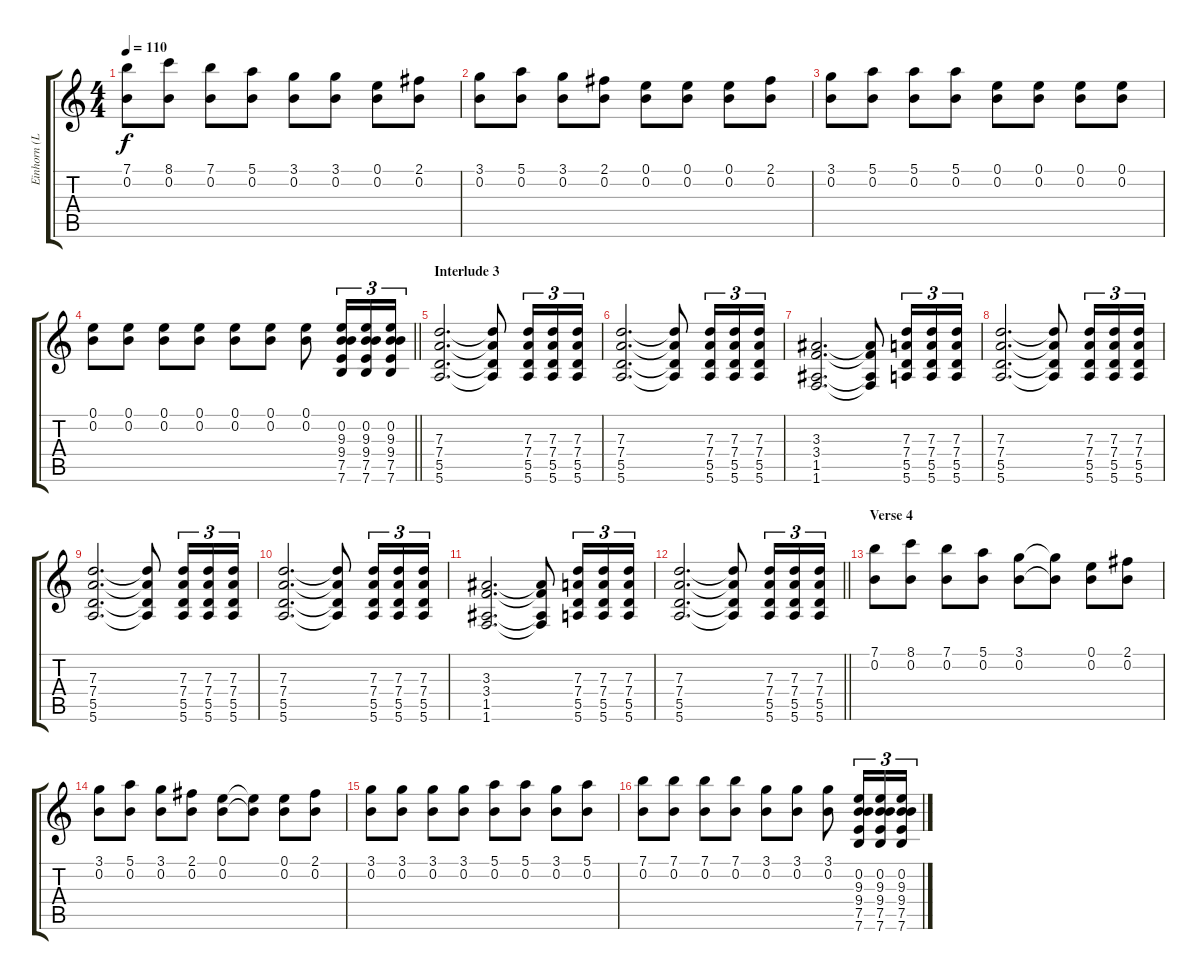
\track ("Einhorn (Lute/Ac. Guitar)" "Einhorn (L") {instrument acousticguitarsteel}
\staff {score tabs}
\tuning (E4 B3 G3 D3 A2 E2) {hide}
\ts (4 4)
\tempo 110
\clef g2
\ks c
(7.1 0.2).8{dy f} (8.1 0.2).8 (7.1 0.2).8 (5.1 0.2).8 (3.1 0.2).8 (3.1 0.2).8 (0.1 0.2).8 (2.1 0.2).8 |
(3.1 0.2).8 (5.1 0.2).8 (3.1 0.2).8 (2.1 0.2).8 (0.1 0.2).8 (0.1 0.2).8 (0.1 0.2).8 (2.1 0.2).8 |
(3.1 0.2).8 (5.1 0.2).8 (5.1 0.2).8 (5.1 0.2).8 (0.1 0.2).8 (0.1 0.2).8 (0.1 0.2).8 (0.1 0.2).8 |
\barLineRight lightlight
(0.1 0.2).8 (0.1 0.2).8 (0.1 0.2).8 (0.1 0.2).8 (0.1 0.2).8 (0.1 0.2).8 (0.1 0.2).8 (0.2 9.3 9.4 7.5 7.6).16{tu (3 2)} (0.2 9.3 9.4 7.5 7.6).16{tu (3 2)} (0.2 9.3 9.4 7.5 7.6).16{tu (3 2)} |
\section ("" "Interlude 3")
(7.3 7.4 5.5 5.6).2{d} (7.3{t} 7.4{t} 5.5{t} 5.6{t}).8 (7.3 7.4 5.5 5.6).16{tu (3 2)} (7.3 7.4 5.5 5.6).16{tu (3 2)} (7.3 7.4 5.5 5.6).16{tu (3 2)} |
(7.3 7.4 5.5 5.6).2{d} (7.3{t} 7.4{t} 5.5{t} 5.6{t}).8 (7.3 7.4 5.5 5.6).16{tu (3 2)} (7.3 7.4 5.5 5.6).16{tu (3 2)} (7.3 7.4 5.5 5.6).16{tu (3 2)} |
(3.3 3.4 1.5 1.6).2{d} (3.3{t} 3.4{t} 1.5{t} 1.6{t}).8 (7.3 7.4 5.5 5.6).16{tu (3 2)} (7.3 7.4 5.5 5.6).16{tu (3 2)} (7.3 7.4 5.5 5.6).16{tu (3 2)} |
(7.3 7.4 5.5 5.6).2{d} (7.3{t} 7.4{t} 5.5{t} 5.6{t}).8 (7.3 7.4 5.5 5.6).16{tu (3 2)} (7.3 7.4 5.5 5.6).16{tu (3 2)} (7.3 7.4 5.5 5.6).16{tu (3 2)} |
(7.3 7.4 5.5 5.6).2{d} (7.3{t} 7.4{t} 5.5{t} 5.6{t}).8 (7.3 7.4 5.5 5.6).16{tu (3 2)} (7.3 7.4 5.5 5.6).16{tu (3 2)} (7.3 7.4 5.5 5.6).16{tu (3 2)} |
(7.3 7.4 5.5 5.6).2{d} (7.3{t} 7.4{t} 5.5{t} 5.6{t}).8 (7.3 7.4 5.5 5.6).16{tu (3 2)} (7.3 7.4 5.5 5.6).16{tu (3 2)} (7.3 7.4 5.5 5.6).16{tu (3 2)} |
(3.3 3.4 1.5 1.6).2{d} (3.3{t} 3.4{t} 1.5{t} 1.6{t}).8 (7.3 7.4 5.5 5.6).16{tu (3 2)} (7.3 7.4 5.5 5.6).16{tu (3 2)} (7.3 7.4 5.5 5.6).16{tu (3 2)} |
\barLineRight lightlight
(7.3 7.4 5.5 5.6).2{d} (7.3{t} 7.4{t} 5.5{t} 5.6{t}).8 (7.3 7.4 5.5 5.6).16{tu (3 2)} (7.3 7.4 5.5 5.6).16{tu (3 2)} (7.3 7.4 5.5 5.6).16{tu (3 2)} |
\section ("" "Verse 4")
(7.1 0.2).8 (8.1 0.2).8 (7.1 0.2).8 (5.1 0.2).8 (3.1 0.2).8 (3.1{t} 0.2{t}).8 (0.1 0.2).8 (2.1 0.2).8 |
(3.1 0.2).8 (5.1 0.2).8 (3.1 0.2).8 (2.1 0.2).8 (0.1 0.2).8 (0.1{t} 0.2{t}).8 (0.1 0.2).8 (2.1 0.2).8 |
(3.1 0.2).8 (3.1 0.2).8 (3.1 0.2).8 (3.1 0.2).8 (5.1 0.2).8 (5.1 0.2).8 (3.1 0.2).8 (5.1 0.2).8 |
(7.1 0.2).8 (7.1 0.2).8 (7.1 0.2).8 (7.1 0.2).8 (3.1 0.2).8 (3.1 0.2).8 (3.1 0.2).8 (0.2 9.3 9.4 7.5 7.6).16{tu (3 2)} (0.2 9.3 9.4 7.5 7.6).16{tu (3 2)} (0.2 9.3 9.4 7.5 7.6).16{tu (3 2)}
